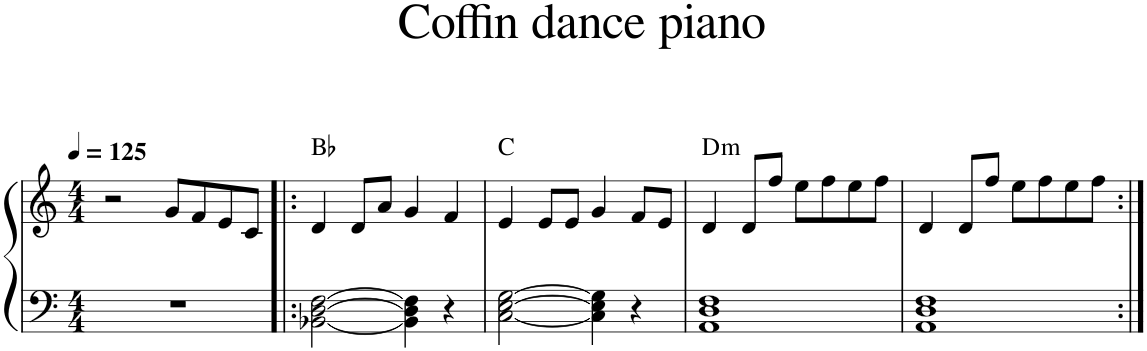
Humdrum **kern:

**kern	**kern	**harte
*part1	*part1	*part1
*staff2	*staff1	*
*I"Piano	*	*
*I'Pia.	*	*
*clefF4	*clefG2	*
*k[]	*k[]	*
*M4/4	*M4/4	*
*MM125	*MM125	*
=1	=1	=1
1r	2r	.
.	8g/L	.
.	8f/	.
.	8e/	.
.	8c/J	.
=2!|:	=2!|:	=2!|:
[2BB-X\ [2D\ [2F\	4d/	Bb:maj
.	8d/L	.
.	8a/J	.
4BB-\] 4D\] 4F\]	4g/	.
4r	4f/	.
=3	=3	=3
[2C\ [2E\ [2G\	4e/	C:maj
.	8e/L	.
.	8e/J	.
4C\] 4E\] 4G\]	4g/	.
4r	8f/L	.
.	8e/J	.
=4	=4	=4
!	!	!LO:H:kt=m
1AA 1D 1F	4d/	D:min
.	8d/L	.
.	8ff/J	.
.	8ee\L	.
.	8ff\	.
.	8ee\	.
.	8ff\J	.
=5	=5	=5
1AA 1D 1F	4d/	.
.	8d/L	.
.	8ff/J	.
.	8ee\L	.
.	8ff\	.
.	8ee\	.
.	8ff\J	.
=:|!	=:|!	=:|!
*-	*-	*-
